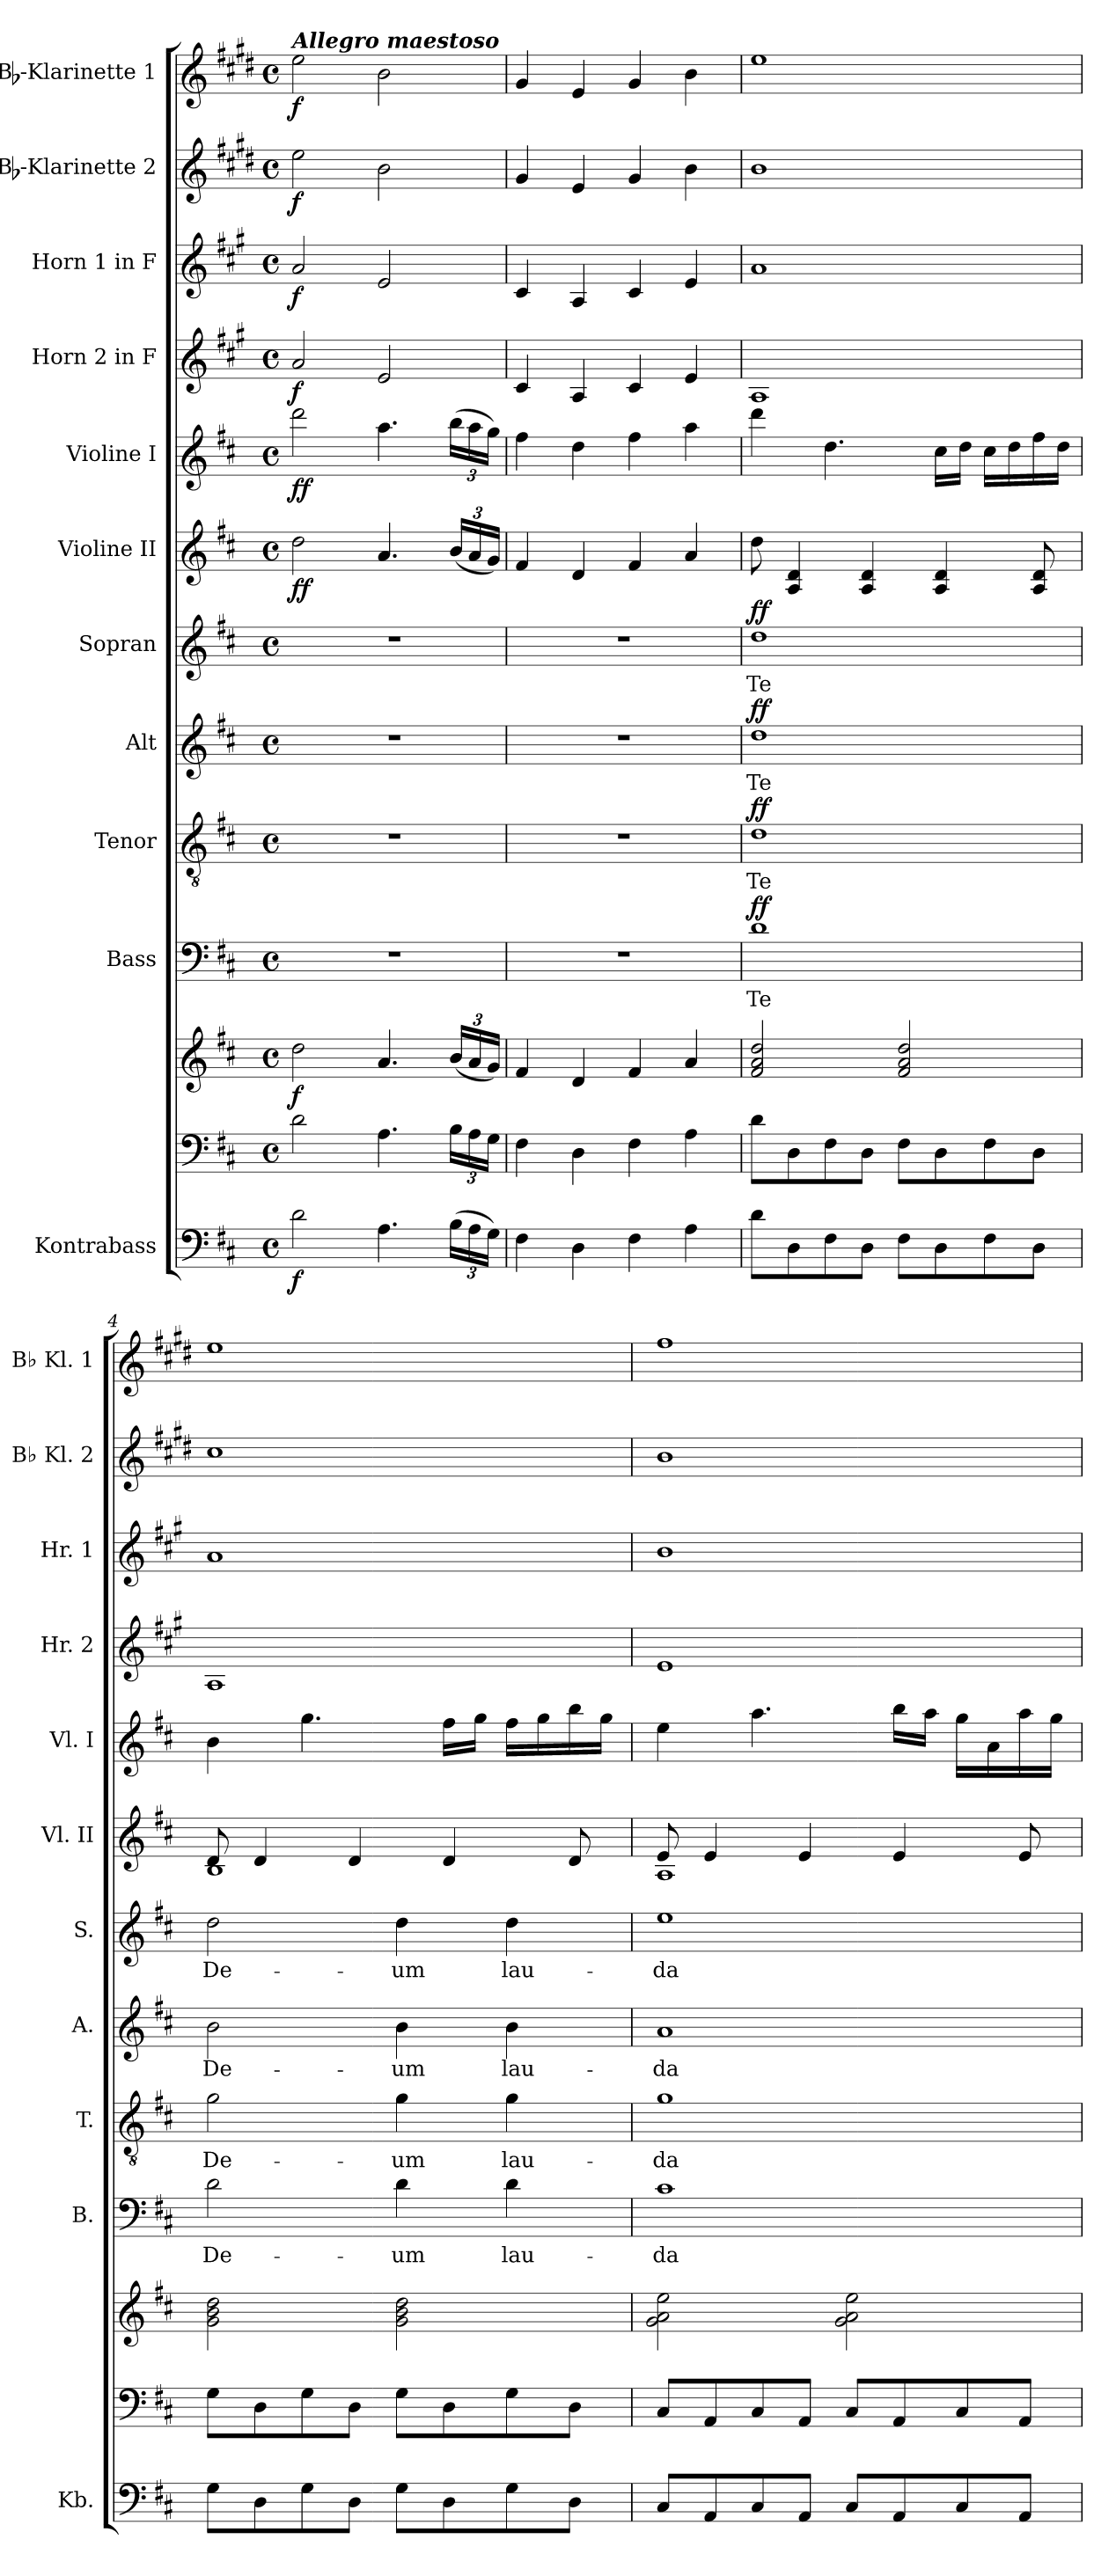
**kern	**dynam	**kern	**kern	**dynam	**kern	**text	**dynam	**kern	**text	**dynam	**kern	**text	**dynam	**kern	**text	**dynam	**kern	**dynam	**kern	**dynam	**kern	**dynam	**kern	**dynam	**kern	**dynam	**kern	**dynam
*part12	*part12	*part11	*part11	*part11	*part10	*part10	*part10	*part9	*part9	*part9	*part8	*part8	*part8	*part7	*part7	*part7	*part6	*part6	*part5	*part5	*part4	*part4	*part3	*part3	*part2	*part2	*part1	*part1
*staff13	*staff13	*staff12	*staff11	*staff11/12	*staff10	*staff10	*staff10	*staff9	*staff9	*staff9	*staff8	*staff8	*staff8	*staff7	*staff7	*staff7	*staff6	*staff6	*staff5	*staff5	*staff4	*staff4	*staff3	*staff3	*staff2	*staff2	*staff1	*staff1
*I"Kontrabass	*	*	*	*	*I"Bass	*	*	*I"Tenor	*	*	*I"Alt	*	*	*I"Sopran	*	*	*I"Violine II	*	*I"Violine I	*	*I"Horn 2 in F	*	*I"Horn 1 in F	*	*I"Bb-Klarinette 2	*	*I"Bb-Klarinette 1	*
*I'Kb.	*	*	*	*	*I'B.	*	*	*I'T.	*	*	*I'A.	*	*	*I'S.	*	*	*I'Vl. II	*	*I'Vl. I	*	*I'Hr. 2	*	*I'Hr. 1	*	*I'Bb Kl. 2	*	*I'Bb Kl. 1	*
*clefF4	*	*clefF4	*clefG2	*	*clefF4	*	*	*clefGv2	*	*	*clefG2	*	*	*clefG2	*	*	*clefG2	*	*clefG2	*	*clefG2	*	*clefG2	*	*clefG2	*	*clefG2	*
*ITrd7c12	*	*	*	*	*	*	*	*	*	*	*	*	*	*	*	*	*	*	*	*	*ITrd4c7	*	*ITrd4c7	*	*ITrd1c2	*	*ITrd1c2	*
*k[f#c#]	*	*k[f#c#]	*k[f#c#]	*	*k[f#c#]	*	*	*k[f#c#]	*	*	*k[f#c#]	*	*	*k[f#c#]	*	*	*k[f#c#]	*	*k[f#c#]	*	*k[f#c#]	*	*k[f#c#]	*	*k[f#c#]	*	*k[f#c#]	*
*D:	*	*D:	*D:	*	*D:	*	*	*D:	*	*	*D:	*	*	*D:	*	*	*D:	*	*D:	*	*D:	*	*D:	*	*D:	*	*D:	*
*M4/4	*	*M4/4	*M4/4	*	*M4/4	*	*	*M4/4	*	*	*M4/4	*	*	*M4/4	*	*	*M4/4	*	*M4/4	*	*M4/4	*	*M4/4	*	*M4/4	*	*M4/4	*
*met(c)	*	*met(c)	*met(c)	*	*met(c)	*	*	*met(c)	*	*	*met(c)	*	*	*met(c)	*	*	*met(c)	*	*met(c)	*	*met(c)	*	*met(c)	*	*met(c)	*	*met(c)	*
=1	=1	=1	=1	=1	=1	=1	=1	=1	=1	=1	=1	=1	=1	=1	=1	=1	=1	=1	=1	=1	=1	=1	=1	=1	=1	=1	=1	=1
!	!	!	!	!	!	!	!	!	!	!	!	!	!	!	!	!	!	!	!	!	!	!	!	!	!	!	!LO:TX:a:Bi:t=Allegro maestoso	!
!	!LO:DY:b	!	!	!LO:DY:b	!	!	!	!	!	!	!	!	!	!	!	!	!	!LO:DY:b	!	!LO:DY:b	!	!LO:DY:b	!	!LO:DY:b	!	!LO:DY:b	!	!LO:DY:b
2D\	f	2d\	2dd\	f	1r	.	.	1r	.	.	1r	.	.	1r	.	.	2dd\	ff	2ddd\	ff	2d/	f	2d/	f	2dd\	f	2dd\	f
4.AA\	.	4.A\	4.a/	.	.	.	.	.	.	.	.	.	.	.	.	.	4.a/	.	4.aa\	.	2A/	.	2A/	.	2a\	.	2a\	.
*Xbrackettup	*	*Xbrackettup	*Xbrackettup	*	*	*	*	*	*	*	*	*	*	*	*	*	*Xbrackettup	*	*Xbrackettup	*	*	*	*	*	*	*	*	*
(>24BB\LL	.	24B\LL	(<24b/LL	.	.	.	.	.	.	.	.	.	.	.	.	.	(<24b/LL	.	(>24bb\LL	.	.	.	.	.	.	.	.	.
24AA\	.	24A\	24a/	.	.	.	.	.	.	.	.	.	.	.	.	.	24a/	.	24aa\	.	.	.	.	.	.	.	.	.
24GG\JJ)	.	24G\JJ	24g/JJ)	.	.	.	.	.	.	.	.	.	.	.	.	.	24g/JJ)	.	24gg\JJ)	.	.	.	.	.	.	.	.	.
=2	=2	=2	=2	=2	=2	=2	=2	=2	=2	=2	=2	=2	=2	=2	=2	=2	=2	=2	=2	=2	=2	=2	=2	=2	=2	=2	=2	=2
4FF#\	.	4F#\	4f#/	.	1r	.	.	1r	.	.	1r	.	.	1r	.	.	4f#/	.	4ff#\	.	4F#/	.	4F#/	.	4f#/	.	4f#/	.
4DD\	.	4D\	4d/	.	.	.	.	.	.	.	.	.	.	.	.	.	4d/	.	4dd\	.	4D/	.	4D/	.	4d/	.	4d/	.
4FF#\	.	4F#\	4f#/	.	.	.	.	.	.	.	.	.	.	.	.	.	4f#/	.	4ff#\	.	4F#/	.	4F#/	.	4f#/	.	4f#/	.
4AA\	.	4A\	4a/	.	.	.	.	.	.	.	.	.	.	.	.	.	4a/	.	4aa\	.	4A/	.	4A/	.	4a\	.	4a\	.
=3	=3	=3	=3	=3	=3	=3	=3	=3	=3	=3	=3	=3	=3	=3	=3	=3	=3	=3	=3	=3	=3	=3	=3	=3	=3	=3	=3	=3
!	!	!	!	!	!	!LO:LY:b	!LO:DY:a	!	!LO:LY:b	!LO:DY:a	!	!LO:LY:b	!LO:DY:a	!	!LO:LY:b	!LO:DY:a	!	!	!	!	!	!	!	!	!	!	!	!
8D\L	.	8d\L	2f#/ 2a/ 2dd/	.	1d	Te	ff	1d	Te	ff	1dd	Te	ff	1dd	Te	ff	8dd\	.	4ddd\	.	1D	.	1d	.	1a	.	1dd	.
8DD\	.	8D\	.	.	.	.	.	.	.	.	.	.	.	.	.	.	4A/ 4d/	.	.	.	.	.	.	.	.	.	.	.
8FF#\	.	8F#\	.	.	.	.	.	.	.	.	.	.	.	.	.	.	.	.	4.dd\	.	.	.	.	.	.	.	.	.
8DD\J	.	8D\J	.	.	.	.	.	.	.	.	.	.	.	.	.	.	4A/ 4d/	.	.	.	.	.	.	.	.	.	.	.
8FF#\L	.	8F#\L	2f#/ 2a/ 2dd/	.	.	.	.	.	.	.	.	.	.	.	.	.	.	.	.	.	.	.	.	.	.	.	.	.
8DD\	.	8D\	.	.	.	.	.	.	.	.	.	.	.	.	.	.	4A/ 4d/	.	16cc#\LL	.	.	.	.	.	.	.	.	.
.	.	.	.	.	.	.	.	.	.	.	.	.	.	.	.	.	.	.	16dd\JJ	.	.	.	.	.	.	.	.	.
8FF#\	.	8F#\	.	.	.	.	.	.	.	.	.	.	.	.	.	.	.	.	16cc#\LL	.	.	.	.	.	.	.	.	.
.	.	.	.	.	.	.	.	.	.	.	.	.	.	.	.	.	.	.	16dd\	.	.	.	.	.	.	.	.	.
8DD\J	.	8D\J	.	.	.	.	.	.	.	.	.	.	.	.	.	.	8A/ 8d/	.	16ff#\	.	.	.	.	.	.	.	.	.
.	.	.	.	.	.	.	.	.	.	.	.	.	.	.	.	.	.	.	16dd\JJ	.	.	.	.	.	.	.	.	.
=4	=4	=4	=4	=4	=4	=4	=4	=4	=4	=4	=4	=4	=4	=4	=4	=4	=4	=4	=4	=4	=4	=4	=4	=4	=4	=4	=4	=4
!	!	!	!	!	!	!LO:LY:b	!	!	!LO:LY:b	!	!	!LO:LY:b	!	!	!LO:LY:b	!	!	!	!	!	!	!	!	!	!	!	!	!
*	*	*	*	*	*	*	*	*	*	*	*	*	*	*	*	*	*^	*	*	*	*	*	*	*	*	*	*	*
8GG\L	.	8G\L	2g\ 2b\ 2dd\	.	2d\	De-	.	2g\	De-	.	2b\	De-	.	2dd\	De-	.	8d/	1B	.	4b\	.	1D	.	1d	.	1b	.	1dd	.
8DD\	.	8D\	.	.	.	.	.	.	.	.	.	.	.	.	.	.	4d/	.	.	.	.	.	.	.	.	.	.	.	.
8GG\	.	8G\	.	.	.	.	.	.	.	.	.	.	.	.	.	.	.	.	.	4.gg\	.	.	.	.	.	.	.	.	.
8DD\J	.	8D\J	.	.	.	.	.	.	.	.	.	.	.	.	.	.	4d/	.	.	.	.	.	.	.	.	.	.	.	.
!	!	!	!	!	!	!LO:LY:b	!	!	!LO:LY:b	!	!	!LO:LY:b	!	!	!LO:LY:b	!	!	!	!	!	!	!	!	!	!	!	!	!	!
8GG\L	.	8G\L	2g\ 2b\ 2dd\	.	4d\	-um	.	4g\	-um	.	4b\	-um	.	4dd\	-um	.	.	.	.	.	.	.	.	.	.	.	.	.	.
8DD\	.	8D\	.	.	.	.	.	.	.	.	.	.	.	.	.	.	4d/	.	.	16ff#\LL	.	.	.	.	.	.	.	.	.
.	.	.	.	.	.	.	.	.	.	.	.	.	.	.	.	.	.	.	.	16gg\JJ	.	.	.	.	.	.	.	.	.
!	!	!	!	!	!	!LO:LY:b	!	!	!LO:LY:b	!	!	!LO:LY:b	!	!	!LO:LY:b	!	!	!	!	!	!	!	!	!	!	!	!	!	!
8GG\	.	8G\	.	.	4d\	lau-	.	4g\	lau-	.	4b\	lau-	.	4dd\	lau-	.	.	.	.	16ff#\LL	.	.	.	.	.	.	.	.	.
.	.	.	.	.	.	.	.	.	.	.	.	.	.	.	.	.	.	.	.	16gg\	.	.	.	.	.	.	.	.	.
8DD\J	.	8D\J	.	.	.	.	.	.	.	.	.	.	.	.	.	.	8d/	.	.	16bb\	.	.	.	.	.	.	.	.	.
.	.	.	.	.	.	.	.	.	.	.	.	.	.	.	.	.	.	.	.	16gg\JJ	.	.	.	.	.	.	.	.	.
=5	=5	=5	=5	=5	=5	=5	=5	=5	=5	=5	=5	=5	=5	=5	=5	=5	=5	=5	=5	=5	=5	=5	=5	=5	=5	=5	=5	=5	=5
!	!	!	!	!	!	!LO:LY:b	!	!	!LO:LY:b	!	!	!LO:LY:b	!	!	!LO:LY:b	!	!	!	!	!	!	!	!	!	!	!	!	!	!
8CC#/L	.	8C#/L	2g\ 2a\ 2ee\	.	1c#	-da-	.	1g	-da-	.	1a	-da-	.	1ee	-da-	.	8e/	1A	.	4ee\	.	1A	.	1e	.	1a	.	1ee	.
8AAA/	.	8AA/	.	.	.	.	.	.	.	.	.	.	.	.	.	.	4e/	.	.	.	.	.	.	.	.	.	.	.	.
8CC#/	.	8C#/	.	.	.	.	.	.	.	.	.	.	.	.	.	.	.	.	.	4.aa\	.	.	.	.	.	.	.	.	.
8AAA/J	.	8AA/J	.	.	.	.	.	.	.	.	.	.	.	.	.	.	4e/	.	.	.	.	.	.	.	.	.	.	.	.
8CC#/L	.	8C#/L	2g\ 2a\ 2ee\	.	.	.	.	.	.	.	.	.	.	.	.	.	.	.	.	.	.	.	.	.	.	.	.	.	.
8AAA/	.	8AA/	.	.	.	.	.	.	.	.	.	.	.	.	.	.	4e/	.	.	16bb\LL	.	.	.	.	.	.	.	.	.
.	.	.	.	.	.	.	.	.	.	.	.	.	.	.	.	.	.	.	.	16aa\JJ	.	.	.	.	.	.	.	.	.
8CC#/	.	8C#/	.	.	.	.	.	.	.	.	.	.	.	.	.	.	.	.	.	16gg\LL	.	.	.	.	.	.	.	.	.
.	.	.	.	.	.	.	.	.	.	.	.	.	.	.	.	.	.	.	.	16a\	.	.	.	.	.	.	.	.	.
8AAA/J	.	8AA/J	.	.	.	.	.	.	.	.	.	.	.	.	.	.	8e/	.	.	16aa\	.	.	.	.	.	.	.	.	.
.	.	.	.	.	.	.	.	.	.	.	.	.	.	.	.	.	.	.	.	16gg\JJ	.	.	.	.	.	.	.	.	.
*	*	*	*	*	*	*	*	*	*	*	*	*	*	*	*	*	*v	*v	*	*	*	*	*	*	*	*	*	*	*
=	=	=	=	=	=	=	=	=	=	=	=	=	=	=	=	=	=	=	=	=	=	=	=	=	=	=	=	=
*-	*-	*-	*-	*-	*-	*-	*-	*-	*-	*-	*-	*-	*-	*-	*-	*-	*-	*-	*-	*-	*-	*-	*-	*-	*-	*-	*-	*-
